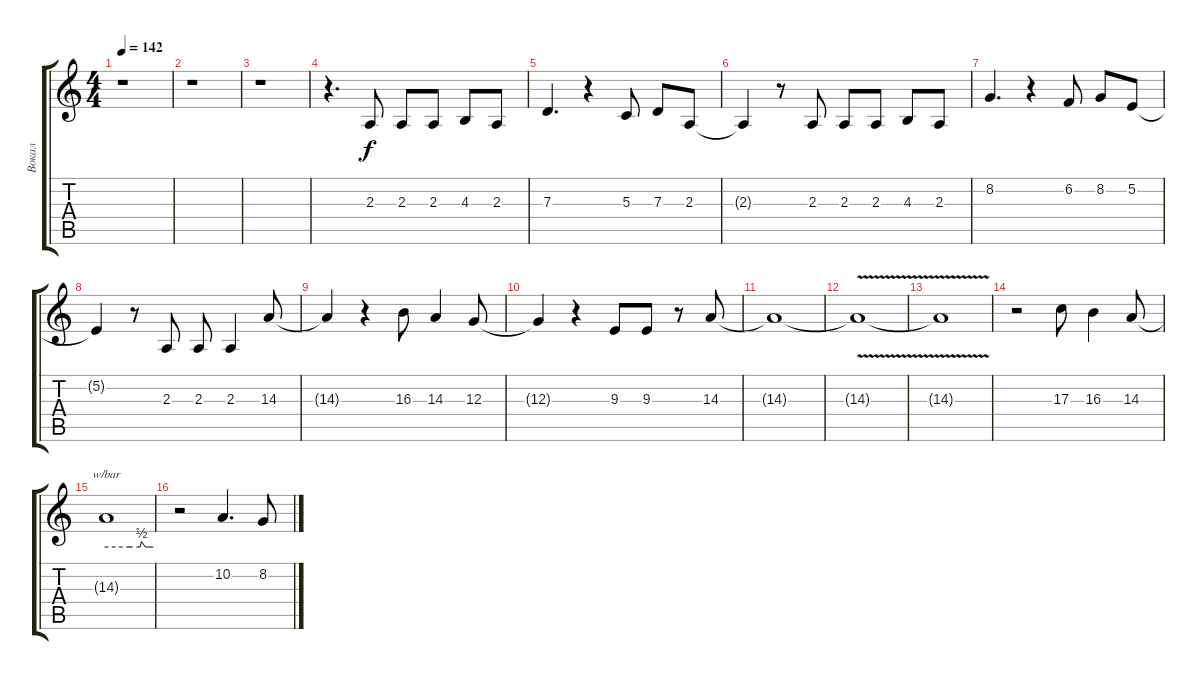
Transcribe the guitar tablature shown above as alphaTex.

\track ("Вокал" "Вокал") {instrument oboe}
\staff {score tabs}
\tuning (E4 B3 G3 D3 A2 E2) {hide}
\ts (4 4)
\tempo 142
\clef g2
\ks c
r.1{dy mp} |
r.1 |
r.1 |
r.4{d} 2.3.8{dy f} 2.3.8 2.3.8 4.3.8 2.3.8 |
7.3.4{d} r.4 5.3.8 7.3.8 2.3.8 |
2.3{t}.4 r.8 2.3.8 2.3.8 2.3.8 4.3.8 2.3.8 |
8.2.4{d} r.4 6.2.8 8.2.8 5.2.8 |
5.2{t}.4 r.8 2.3.8 2.3.8 2.3.4 14.3.8 |
14.3{t}.4 r.4 16.3.8 14.3.4 12.3.8 |
12.3{t}.4 r.4 9.3.8 9.3.8 r.8 14.3.8 |
14.3{t}.1 |
14.3{v t}.1 |
14.3{t}.1 |
r.2 17.3.8 16.3.4 14.3.8 |
14.3{t}.1{tbe (custom default 0 0 30 0 43 0 45 2 50 0 53 0 60 0)} |
r.2 10.2.4{d} 8.2.8
